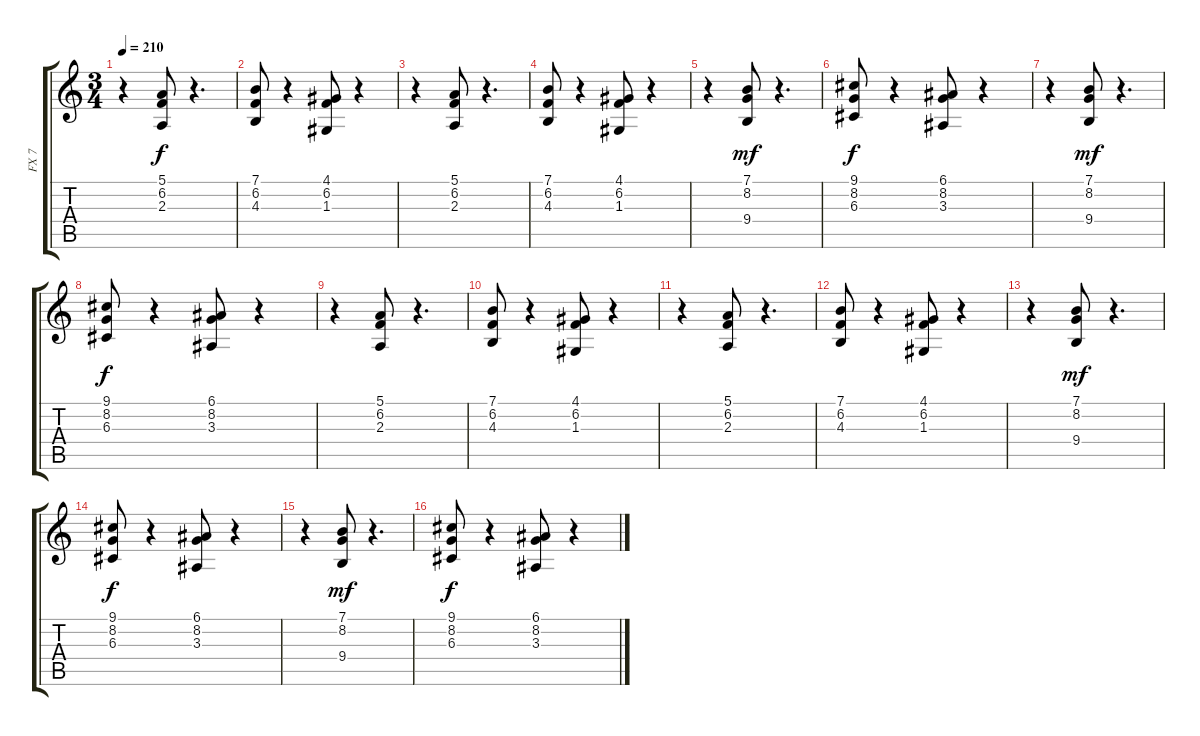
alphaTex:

\track ("FX 7" "FX 7") {instrument fx7echoes}
\staff {score tabs}
\tuning (E4 B3 G3 D3 A2 E2) {hide}
\ts (3 4)
\tempo 210
\clef g2
\ks c
r.4{dy f} (5.1 6.2 2.3).8 r.4{d} |
(7.1 6.2 4.3).8 r.4 (4.1 6.2 1.3).8 r.4 |
r.4 (5.1 6.2 2.3).8 r.4{d} |
(7.1 6.2 4.3).8 r.4 (4.1 6.2 1.3).8 r.4 |
r.4 (7.1 8.2 9.4).8{dy mf} r.4{d} |
(9.1 8.2 6.3).8{dy f} r.4 (6.1 8.2 3.3).8 r.4 |
r.4 (7.1 8.2 9.4).8{dy mf} r.4{d} |
(9.1 8.2 6.3).8{dy f} r.4 (6.1 8.2 3.3).8 r.4 |
r.4 (5.1 6.2 2.3).8 r.4{d} |
(7.1 6.2 4.3).8 r.4 (4.1 6.2 1.3).8 r.4 |
r.4 (5.1 6.2 2.3).8 r.4{d} |
(7.1 6.2 4.3).8 r.4 (4.1 6.2 1.3).8 r.4 |
r.4 (7.1 8.2 9.4).8{dy mf} r.4{d} |
(9.1 8.2 6.3).8{dy f} r.4 (6.1 8.2 3.3).8 r.4 |
r.4 (7.1 8.2 9.4).8{dy mf} r.4{d} |
(9.1 8.2 6.3).8{dy f} r.4 (6.1 8.2 3.3).8 r.4
